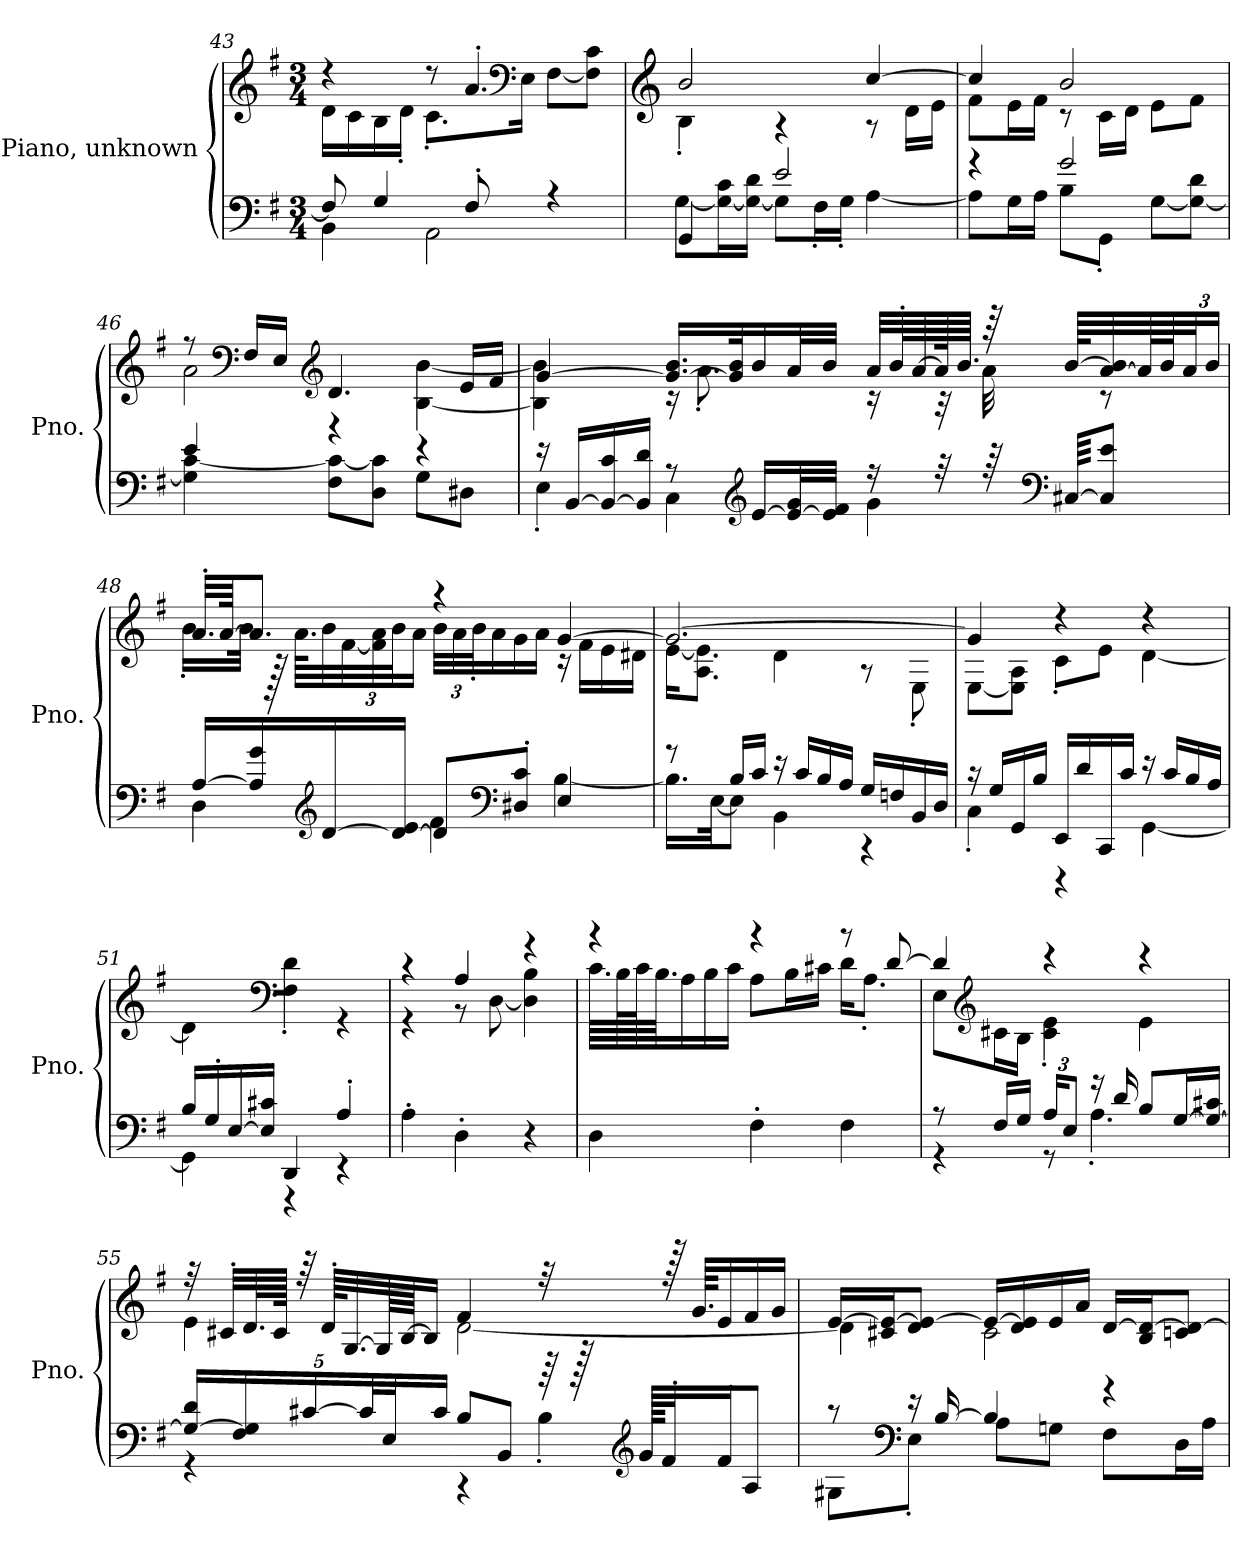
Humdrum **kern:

**kern	**kern
*part1	*part1
*staff2	*staff1
*I"Piano, unknown	*
*I'Pno.	*
*clefF4	*clefG2
*k[f#]	*k[f#]
*M3/4	*M3/4
=43	=43
*^	*^
8F#/]	4BB\	4r	16d\LL
.	.	.	16c\
4G/	.	.	16B\
.	.	.	16d'\JJ
.	2AA\	8r	8.c'\L
8F#'/	.	4.a'/	.
*	*	*clefF4	*
.	.	.	16E\Jk
4r	.	.	[8F#\L
.	.	.	8F#\] 8c\J
!!LO:LB:g=z	!!
=44	=44	=44	=44
*	*	*clefG2	*
4GG/	[8G\L	2b/	4B'\
.	16G\_ 16c\L	.	.
.	16G\_ 16d\JJ	.	.
2e/	8G\L]	.	4r
.	16F#'\L	.	.
.	16G'\JJ	.	.
.	[4A\	[4cc/	8r
.	.	.	16d\LL
.	.	.	16e\JJ
=45	=45	=45	=45
4r	8A\L]	4cc/]	8f#\L
.	16G\L	.	16e\L
.	16A\JJ	.	16f#\JJ
2g/	8B\L	2b/	8r
.	8GG'\J	.	16c\LL
.	.	.	16d\JJ
.	[8G\L	.	8e\L
.	8G\_ 8d\J	.	8f#\J
=46	=46	=46	=46
4e/	4G\] [4c\	8r	2a\
*	*	*clefF4	*
.	.	16F#/LL	.
.	.	16E/JJ	.
*	*	*clefG2	*
4r	8F#\ 8c\_L	4.d/	.
.	8D\ 8c\]J	.	.
4r	8G\L	.	[4B\ [4b\
.	8D#X\J	16e/LL	.
.	.	16f#/JJ	.
!!LO:PB:g=z	!!
=47	=47	=47	=47
16r	4E'\	[4g/	4B\] 4b\]
[16BB/LL	.	.	.
16BB/_ 16c/	.	.	.
16BB/] 16d/JJ	.	.	.
8r	4C\	16.g/_ 16.b/LL	16r
.	.	.	8.a'\
.	.	32g/] 32b/K	.
*clefG2	*	*	*
[16e/LL	.	16b/	.
32e/_ 32g/L	.	32a/L	.
32e/] 32f#/JJJ	.	32b/JJJ	.
16r	4g\	32a/LLL	16r
.	.	64b'/L	.
.	.	[64a/	.
32r	.	128a/K]	32r
.	.	64.b/JJJJ	.
64r	.	64r	32a\
*clefF4	*	*	*
[64C#X/KKKL	.	[64b/KLLL	.
8C#/] 8e/J	.	[32a/ 32b/]	8r
.	.	64a/L]	.
.	.	64b/J	.
*	*	*Xbrackettup	*
.	.	48a/J	.
.	.	24b/JJ	.
!!LO:LB:g=z	!!
=48	=48	=48	=48
[16A/LL	4D\	32.a'/LLL	16b'\LL
.	.	[64a/JJK	.
16A/] 16g/	.	8.a/J]	32b\JJk
.	.	.	128r
.	.	.	64.a\KLLL
*clefG2	*	*	*
[16d/	.	.	48b\
.	.	.	[48f#\
.	.	.	48f#\] 48a\
16d/_ 16e/JJ	.	.	48b\J
.	.	.	24a\JJ
8d/L]	4f#\	4r	48b\LLL
.	.	.	48a\
.	.	.	48b'\J
.	.	.	16a\
*clefF4	*	*	*
8D#X/' 8c/'J	.	.	16g\
.	.	.	16a\JJ
4E/	[4B\	[4g/	16r
.	.	.	16f#\LL
.	.	.	16e\
.	.	.	16d#X\JJ
=49	=49	=49	=49
8r	16.B\LL]	2.g/_	[16e\KL
.	.	.	8.A\ 8.e\]J
.	[32E\JK	.	.
16B/LL	8E\J]	.	.
16c/JJ	.	.	.
16r	4BB\	.	4d\
16c/LL	.	.	.
16B/	.	.	.
16A/JJ	.	.	.
16G/LL	4r	.	8r
16Fn/	.	.	.
16BB/	.	.	8E'\
16D/JJ	.	.	.
!!LO:LB:g=z	!!
=50	=50	=50	=50
16r	4C'\	4g/]	[8E\L
16G/LL	.	.	.
16GG/	.	.	8E\] 8A\J
16B/JJ	.	.	.
16EE/LL	4r	4r	8c'\L
16d/	.	.	.
16CC/	.	.	8e\J
16c/JJ	.	.	.
16r	[4GG\	4r	[4d\
16c/LL	.	.	.
16B/	.	.	.
16A/JJ	.	.	.
=51	=51	=51	=51
16B/LL	4GG\]	2.r	4d\]
16G'/	.	.	.
[16E/	.	.	.
16E/] 16c#X/JJ	.	.	.
*	*	*clefF4	*
4DD/	4r	.	4F#\' 4d\'
4A'/	4r	.	4r
*v	*v	*	*
=52	=52	=52
4A'\	4r	4r
4D'\	4A/	8r
.	.	[8D\
4r	4r	4D\] 4B\
=53	=53	=53
4D\	4r	64.c\LLLL
.	.	128B\L
.	.	128c\J
.	.	64.B\JJ
.	.	16A\
.	.	16B\
.	.	16c\JJ
4F#'\	4r	8A\L
.	.	16B\L
.	.	16c#X\JJ
4F#\	8r	16d\KL
.	.	8.A'\J
.	[8d/	.
!!LO:LB:g=z	!!
=54	=54	=54
*^	*	*
8r	4r	4d/]	8E\L
*	*	*clefG2	*
16F#/LL	.	.	16c#X\L
16G/JJ	.	.	16B\JJ
*Xbrackettup	*	*	*
24A/KL	8r	4r	4c#\' 4e\'
12E/J	.	.	.
16r	4.A'\	.	.
16d/	.	.	.
8B/L	.	4r	4e\
[16G/L	.	.	.
16G/_ 16c#X/JJ	.	.	.
=55	=55	=55	=55
20G/_ 20d/LL	4r	32r	4e\
.	.	32c#X'/LLL	.
20F#/ 20G/]	.	.	.
.	.	64.d/L	.
.	.	128c#/JJJJk	.
.	.	64r	.
[20c#X/	.	.	.
.	.	64d'/KLLL	.
.	.	[32.G/	.
40c#/L]	.	.	.
.	.	128G/LL]	.
40E/J	.	.	.
.	.	[128B/JJJ	.
.	.	16B/JJ]	.
20c#/JJ	.	.	.
8B/L	4r	4f#/	[2d\
8BB/J	.	.	.
64r	4B'\	32r	.
128r	.	.	.
*clefG2	*	*	*
128g/KKLLL	.	.	.
32f#'/J	.	128r	.
.	.	64.g/KKLL	.
16f#'/J	.	16e/	.
8A/J	.	16f#/	.
.	.	16g/JJ	.
!!LO:LB:g=z	!!
=56	=56	=56	=56
8r	8G#X\L	[16e/LL	4d\]
.	.	16c#X/ 16e/_J	.
*clefF4	*	*	*
16r	8E'\J	8d/ 8e/_J	.
[16B/	.	.	.
4B/]	8A\L	16e/LL_	2c#\
.	.	16d/ 16e/]	.
.	8Gn\J	16e/	.
.	.	16a/JJ	.
4r	8F#\L	[16d/LL	.
.	.	16B/ 16d/_J	.
.	16D\L	8cn/ 8d/_J	.
.	16A\JJ	.	.
*v	*v	*	*
*	*v	*v
=	=
*-	*-
